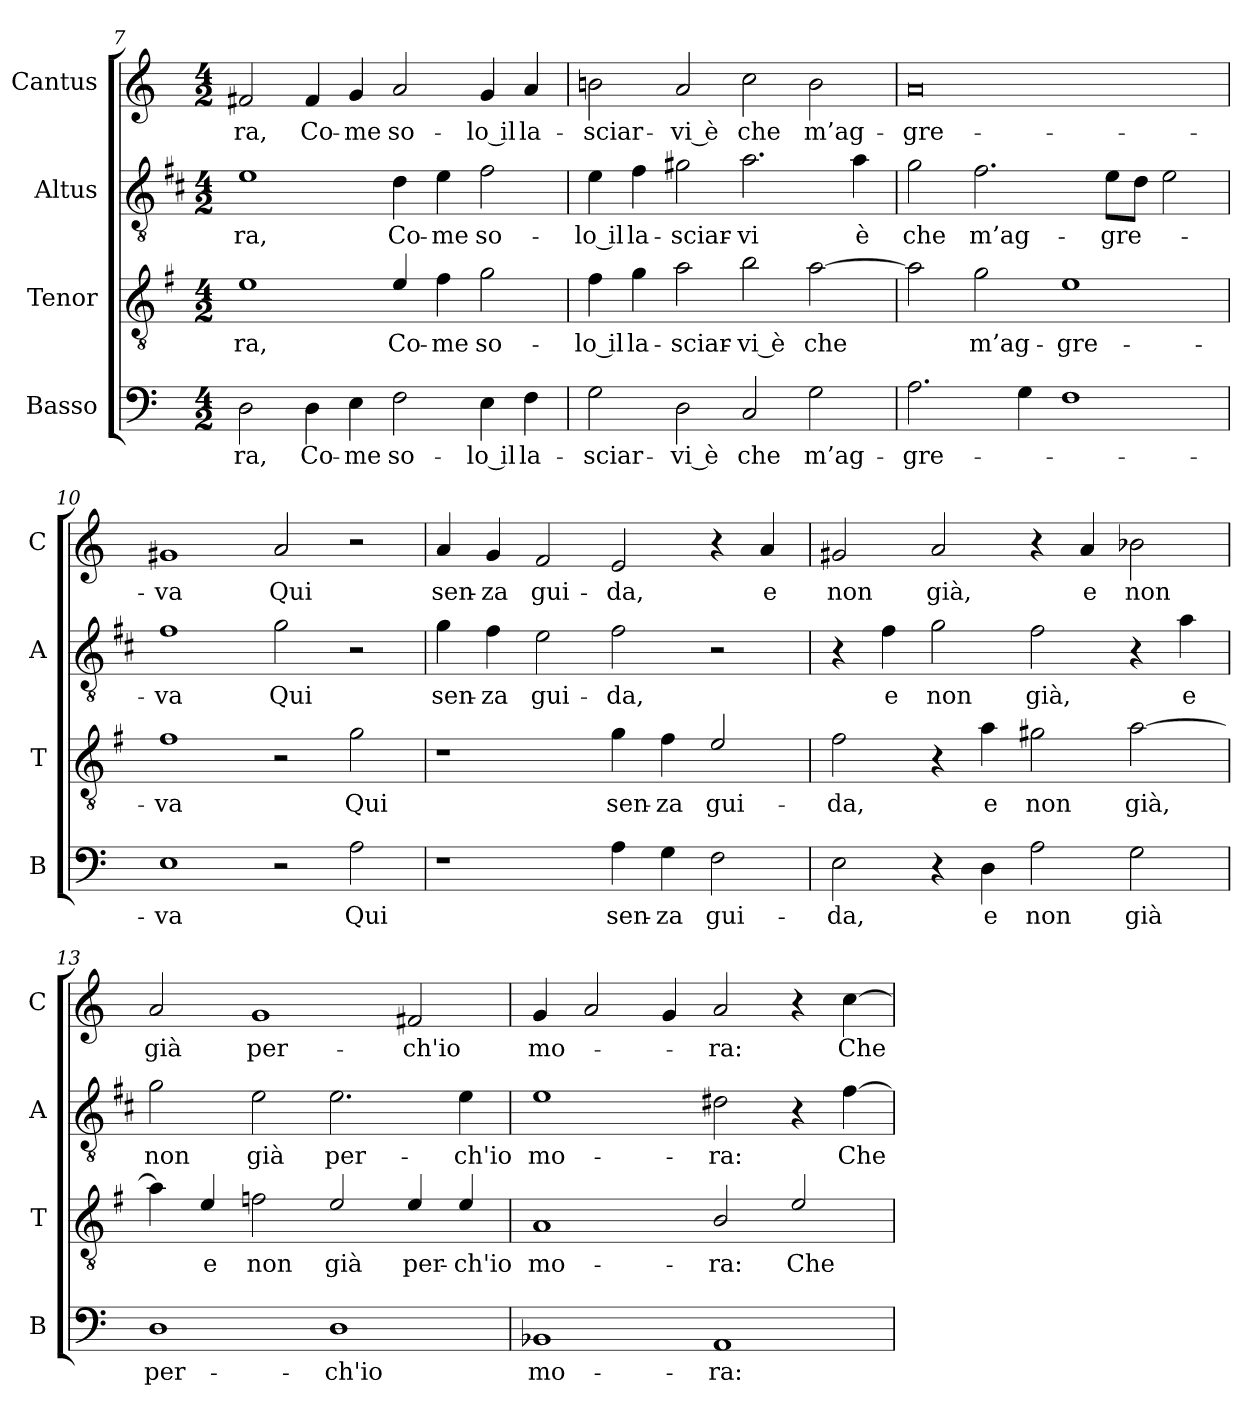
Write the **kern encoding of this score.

**kern	**text	**kern	**text	**kern	**text	**kern	**text
*part4	*part4	*part3	*part3	*part2	*part2	*part1	*part1
*staff4	*staff4	*staff3	*staff3	*staff2	*staff2	*staff1	*staff1
*I"Basso	*	*I"Tenor	*	*I"Altus	*	*I"Cantus	*
*I'B	*	*I'T	*	*I'A	*	*I'C	*
*clefF4	*	*clefGv2	*	*clefGv2	*	*clefG2	*
*	*	*ITrd4c7	*	*ITrd1c2	*	*	*
*k[]	*	*k[]	*	*k[]	*	*k[]	*
*C:	*	*C:	*	*C:	*	*C:	*
*M4/2	*	*M4/2	*	*M4/2	*	*M4/2	*
=7	=7	=7	=7	=7	=7	=7	=7
!	!LO:LY:b	!	!LO:LY:b	!	!LO:LY:b	!	!LO:LY:b
2D\	-ra,	1A	-ra,	1d	-ra,	2f#X/	-ra,
!	!LO:LY:b	!	!	!	!	!	!LO:LY:b
4D\	Co-	.	.	.	.	4f#/	Co-
!	!LO:LY:b	!	!	!	!	!	!LO:LY:b
4E\	-me	.	.	.	.	4g/	-me
!	!LO:LY:b	!	!LO:LY:b	!	!LO:LY:b	!	!LO:LY:b
2F\	so-	4A/	Co-	4c\	Co-	2a/	so-
!	!	!	!LO:LY:b	!	!LO:LY:b	!	!
.	.	4B\	-me	4d\	-me	.	.
!	!LO:LY:b	!	!LO:LY:b	!	!LO:LY:b	!	!LO:LY:b
4E\	-lo il	2c\	so-	2e\	so-	4g/	-lo il
!	!LO:LY:b	!	!	!	!	!	!LO:LY:b
4F\	la-	.	.	.	.	4a/	la-
=8	=8	=8	=8	=8	=8	=8	=8
!	!LO:LY:b	!	!LO:LY:b	!	!LO:LY:b	!	!LO:LY:b
2G\	-sciar-	4B\	-lo il	4d\	-lo il	2bni\	-sciar-
!	!	!	!LO:LY:b	!	!LO:LY:b	!	!
.	.	4c\	la-	4e\	la-	.	.
!	!LO:LY:b	!	!LO:LY:b	!	!LO:LY:b	!	!LO:LY:b
2D\	-vi è	2d\	-sciar-	2f#X\	-sciar-	2a/	-vi è
!	!LO:LY:b	!	!LO:LY:b	!	!LO:LY:b	!	!LO:LY:b
2C/	che	2e\	-vi è	2.g\	-vi	2cc\	che
!	!LO:LY:b	!	!LO:LY:b	!	!	!	!LO:LY:b
2G\	m’ag-	[2d\	che	.	.	2b\	m’ag-
!	!	!	!	!	!LO:LY:b	!	!
.	.	.	.	4g\	è	.	.
!!LO:LB:g=z
=9	=9	=9	=9	=9	=9	=9	=9
!	!LO:LY:b	!	!	!	!LO:LY:b	!	!LO:LY:b
2.A\	-gre-	2d\]	.	2f\	che	0a	-gre-
!	!	!	!LO:LY:b	!	!LO:LY:b	!	!
.	.	2c\	m’ag-	2.e\	m’ag-	.	.
4G\	.	.	.	.	.	.	.
!	!	!	!LO:LY:b	!	!	!	!
1F	.	1A	-gre-	.	.	.	.
!	!	!	!	!	!LO:LY:b	!	!
.	.	.	.	8d\L	-gre-	.	.
.	.	.	.	8c\J	.	.	.
.	.	.	.	2d\	.	.	.
=10	=10	=10	=10	=10	=10	=10	=10
!	!LO:LY:b	!	!LO:LY:b	!	!LO:LY:b	!	!LO:LY:b
1E	-va	1B	-va	1e	-va	1g#X	-va
!	!	!	!	!	!LO:LY:b	!	!LO:LY:b
2r	.	2r	.	2f\	Qui	2a/	Qui
!	!LO:LY:b	!	!LO:LY:b	!	!	!	!
2A\	Qui	2c\	Qui	2r	.	2r	.
=11	=11	=11	=11	=11	=11	=11	=11
!	!	!	!	!	!LO:LY:b	!	!LO:LY:b
1r	.	1r	.	4f\	sen-	4a/	sen-
!	!	!	!	!	!LO:LY:b	!	!LO:LY:b
.	.	.	.	4e\	-za	4g/	-za
!	!	!	!	!	!LO:LY:b	!	!LO:LY:b
.	.	.	.	2d\	gui-	2f/	gui-
!	!LO:LY:b	!	!LO:LY:b	!	!LO:LY:b	!	!LO:LY:b
4A\	sen-	4c\	sen-	2e\	-da,	2e/	-da,
!	!LO:LY:b	!	!LO:LY:b	!	!	!	!
4G\	-za	4B\	-za	.	.	.	.
!	!LO:LY:b	!	!LO:LY:b	!	!	!	!
2F\	gui-	2A/	gui-	2r	.	4r	.
!	!	!	!	!	!	!	!LO:LY:b
.	.	.	.	.	.	4a/	e
=12	=12	=12	=12	=12	=12	=12	=12
!	!LO:LY:b	!	!LO:LY:b	!	!	!	!LO:LY:b
2E\	-da,	2B\	-da,	4r	.	2g#X/	non
!	!	!	!	!	!LO:LY:b	!	!
.	.	.	.	4e\	e	.	.
!	!	!	!	!	!LO:LY:b	!	!LO:LY:b
4r	.	4r	.	2f\	non	2a/	già,
!	!LO:LY:b	!	!LO:LY:b	!	!	!	!
4D\	e	4d\	e	.	.	.	.
!	!LO:LY:b	!	!LO:LY:b	!	!LO:LY:b	!	!
2A\	non	2c#X\	non	2e\	già,	4r	.
!	!	!	!	!	!	!	!LO:LY:b
.	.	.	.	.	.	4a/	e
!	!LO:LY:b	!	!LO:LY:b	!	!	!	!LO:LY:b
2G\	già	[2d\	già,	4r	.	2b-X\	non
!	!	!	!	!	!LO:LY:b	!	!
.	.	.	.	4g\	e	.	.
!!LO:PB:g=z
=13	=13	=13	=13	=13	=13	=13	=13
!	!LO:LY:b	!	!	!	!LO:LY:b	!	!LO:LY:b
1D	per-	4d\]	.	2f\	non	2a/	già
!	!	!	!LO:LY:b	!	!	!	!
.	.	4A/	e	.	.	.	.
!	!	!	!LO:LY:b	!	!LO:LY:b	!	!LO:LY:b
.	.	2B-X\	non	2d\	già	1g	per-
!	!LO:LY:b	!	!LO:LY:b	!	!LO:LY:b	!	!
1D	-ch'io	2A/	già	2.d\	per-	.	.
!	!	!	!LO:LY:b	!	!	!	!LO:LY:b
.	.	4A/	per-	.	.	2f#X/	-ch'io
!	!	!	!LO:LY:b	!	!LO:LY:b	!	!
.	.	4A/	-ch'io	4d\	-ch'io	.	.
=14	=14	=14	=14	=14	=14	=14	=14
!	!LO:LY:b	!	!LO:LY:b	!	!LO:LY:b	!	!LO:LY:b
1BB-X	mo-	1D	mo-	1d	mo-	4g/	mo-
.	.	.	.	.	.	2a/	.
.	.	.	.	.	.	4g/	.
!	!LO:LY:b	!	!LO:LY:b	!	!LO:LY:b	!	!LO:LY:b
1AA	-ra:	2E/	-ra:	2c#X\	-ra:	2a/	-ra:
!	!	!	!LO:LY:b	!	!	!	!
.	.	2A/	Che	4r	.	4r	.
!	!	!	!	!	!LO:LY:b	!	!LO:LY:b
.	.	.	.	[4e\	Che	[4cc\	Che
=	=	=	=	=	=	=	=
*-	*-	*-	*-	*-	*-	*-	*-
